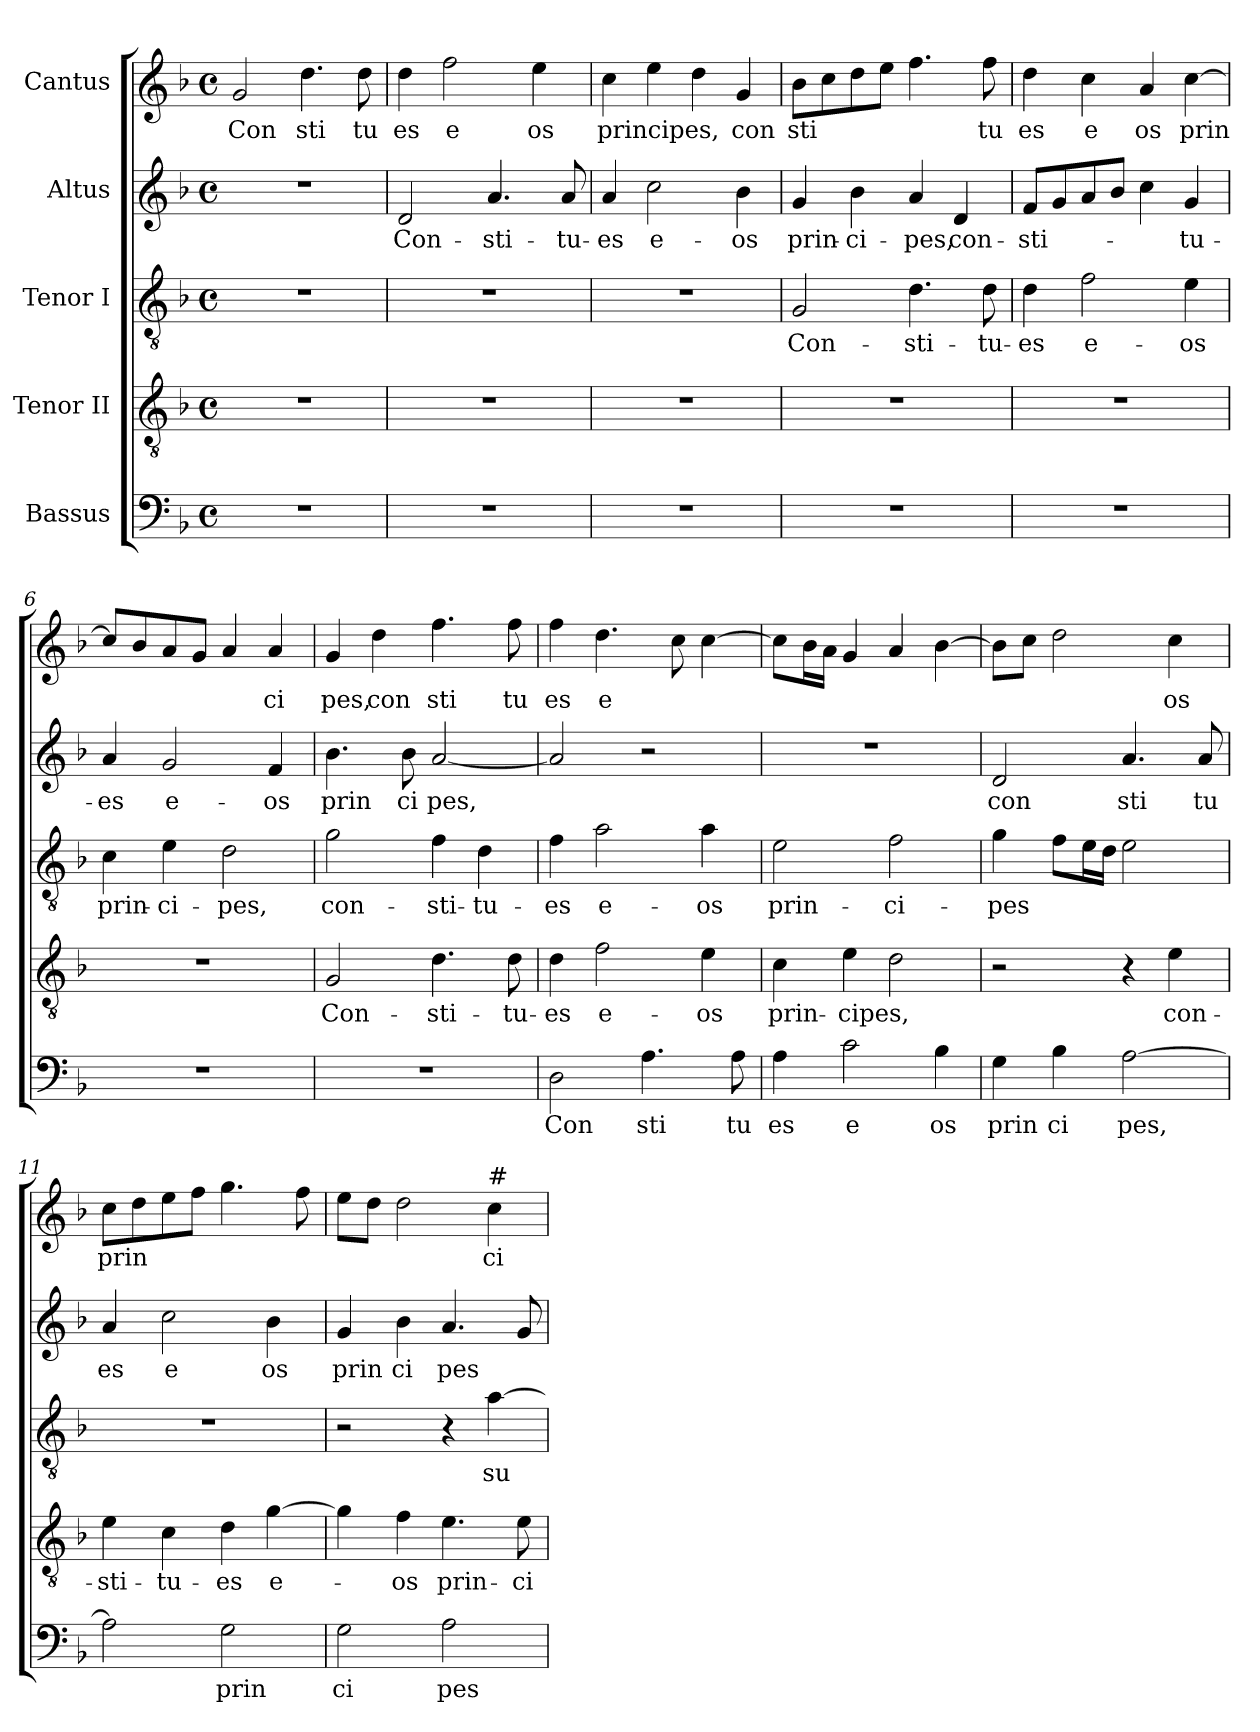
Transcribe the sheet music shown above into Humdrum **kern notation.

**kern	**text	**kern	**text	**kern	**text	**kern	**text	**kern	**text
*part5	*part5	*part4	*part4	*part3	*part3	*part2	*part2	*part1	*part1
*staff5	*staff5	*staff4	*staff4	*staff3	*staff3	*staff2	*staff2	*staff1	*staff1
*I"Bassus	*	*I"Tenor II	*	*I"Tenor I	*	*I"Altus	*	*I"Cantus	*
!!LO:PB:g=z
*stria5	*	*stria5	*	*stria5	*	*stria5	*	*stria5	*
*clefF4	*	*clefGv2	*	*clefGv2	*	*clefG2	*	*clefG2	*
*k[b-]	*	*k[b-]	*	*k[b-]	*	*k[b-]	*	*k[b-]	*
*F:	*	*F:	*	*F:	*	*F:	*	*F:	*
*M4/4	*	*M4/4	*	*M4/4	*	*M4/4	*	*M4/4	*
*met(c)	*	*met(c)	*	*met(c)	*	*met(c)	*	*met(c)	*
=1	=1	=1	=1	=1	=1	=1	=1	=1	=1
!	!	!	!	!	!	!	!	!	!LO:LY:b:cj
1r	.	1r	.	1r	.	1r	.	2g/	Con
!	!	!	!	!	!	!	!	!	!LO:LY:b:cj
.	.	.	.	.	.	.	.	4.dd\	sti
!	!	!	!	!	!	!	!	!	!LO:LY:b:cj
.	.	.	.	.	.	.	.	8dd\	tu
=2	=2	=2	=2	=2	=2	=2	=2	=2	=2
!	!	!	!	!	!	!	!LO:LY:b:cj	!	!LO:LY:b:cj
1r	.	1r	.	1r	.	2d/	Con-	4dd\	es
!	!	!	!	!	!	!	!	!	!LO:LY:b:cj
.	.	.	.	.	.	.	.	2ff\	e
!	!	!	!	!	!	!	!LO:LY:b:cj	!	!
.	.	.	.	.	.	4.a/	-sti-	.	.
!	!	!	!	!	!	!	!	!	!LO:LY:b:cj
.	.	.	.	.	.	.	.	4ee\	os
!	!	!	!	!	!	!	!LO:LY:b:cj	!	!
.	.	.	.	.	.	8a/	-tu-	.	.
=3	=3	=3	=3	=3	=3	=3	=3	=3	=3
!	!	!	!	!	!	!	!LO:LY:b:cj	!	!LO:LY:b
1r	.	1r	.	1r	.	4a/	-es	4cc\	principes,
!	!	!	!	!	!	!	!LO:LY:b:cj	!	!
.	.	.	.	.	.	2cc\	e-	4ee\	.
.	.	.	.	.	.	.	.	4dd\	.
!	!	!	!	!	!	!	!LO:LY:b:cj	!	!LO:LY:b:cj
.	.	.	.	.	.	4b-\	-os	4g/	con
=4	=4	=4	=4	=4	=4	=4	=4	=4	=4
!	!	!	!	!	!LO:LY:b:cj	!	!LO:LY:b:cj	!	!LO:LY:b
1r	.	1r	.	2G/	Con-	4g/	prin-	8b-\L	sti
.	.	.	.	.	.	.	.	8cc\	.
!	!	!	!	!	!	!	!LO:LY:b:cj	!	!
.	.	.	.	.	.	4b-\	-ci-	8dd\	.
.	.	.	.	.	.	.	.	8ee\J	.
!	!	!	!	!	!LO:LY:b:cj	!	!LO:LY:b:cj	!	!
.	.	.	.	4.d\	-sti-	4a/	-pes,	4.ff\	.
!	!	!	!	!	!	!	!LO:LY:b:cj	!	!
.	.	.	.	.	.	4d/	con-	.	.
!	!	!	!	!	!LO:LY:b:cj	!	!	!	!LO:LY:b:cj
.	.	.	.	8d\	-tu-	.	.	8ff\	tu
=5	=5	=5	=5	=5	=5	=5	=5	=5	=5
!	!	!	!	!	!LO:LY:b:cj	!	!LO:LY:b	!	!LO:LY:b:cj
1r	.	1r	.	4d\	-es	8f/L	-sti-	4dd\	es
.	.	.	.	.	.	8g/	.	.	.
!	!	!	!	!	!LO:LY:b:cj	!	!	!	!LO:LY:b:cj
.	.	.	.	2f\	e-	8a/	.	4cc\	e
.	.	.	.	.	.	8b-/J	.	.	.
!	!	!	!	!	!	!	!	!	!LO:LY:b:cj
.	.	.	.	.	.	4cc\	.	4a/	os
!	!	!	!	!	!LO:LY:b:cj	!	!LO:LY:b:cj	!	!LO:LY:b
.	.	.	.	4e\	-os	4g/	-tu-	[>4cc\	prin
=6	=6	=6	=6	=6	=6	=6	=6	=6	=6
!	!	!	!	!	!LO:LY:b:cj	!	!LO:LY:b:cj	!	!
1r	.	1r	.	4c\	prin-	4a/	-es	8cc/L]	.
.	.	.	.	.	.	.	.	8b-/	.
!	!	!	!	!	!LO:LY:b:cj	!	!LO:LY:b:cj	!	!
.	.	.	.	4e\	-ci-	2g/	e-	8a/	.
.	.	.	.	.	.	.	.	8g/J	.
!	!	!	!	!	!LO:LY:b:cj	!	!	!	!
.	.	.	.	2d\	-pes,	.	.	4a/	.
!	!	!	!	!	!	!	!LO:LY:b:cj	!	!LO:LY:b:cj
.	.	.	.	.	.	4f/	-os	4a/	ci
!!LO:LB:g=z
=7	=7	=7	=7	=7	=7	=7	=7	=7	=7
!	!	!	!LO:LY:b:cj	!	!LO:LY:b:cj	!	!LO:LY:b:cj	!	!LO:LY:b:cj
1r	.	2G/	Con-	2g\	con-	4.b-\	prin	4g/	pes,
!	!	!	!	!	!	!	!	!	!LO:LY:b:cj
.	.	.	.	.	.	.	.	4dd\	con
!	!	!	!	!	!	!	!LO:LY:b:cj	!	!
.	.	.	.	.	.	8b-\	ci	.	.
!	!	!	!LO:LY:b:cj	!	!LO:LY:b:cj	!	!LO:LY:b	!	!LO:LY:b:cj
.	.	4.d\	-sti-	4f\	-sti-	[<2a/	pes,	4.ff\	sti
!	!	!	!	!	!LO:LY:b:cj	!	!	!	!
.	.	.	.	4d\	-tu-	.	.	.	.
!	!	!	!LO:LY:b:cj	!	!	!	!	!	!LO:LY:b:cj
.	.	8d\	-tu-	.	.	.	.	8ff\	tu
=8	=8	=8	=8	=8	=8	=8	=8	=8	=8
!	!LO:LY:b:cj	!	!LO:LY:b:cj	!	!LO:LY:b:cj	!	!	!	!LO:LY:b:cj
2D\	Con	4d\	-es	4f\	-es	2a/]	.	4ff\	es
!	!	!	!LO:LY:b:cj	!	!LO:LY:b:cj	!	!	!	!LO:LY:b:cj
.	.	2f\	e-	2a\	e-	.	.	4.dd\	e
!	!LO:LY:b:cj	!	!	!	!	!	!	!	!
4.A\	sti	.	.	.	.	2r	.	.	.
.	.	.	.	.	.	.	.	8cc\	.
!	!	!	!LO:LY:b:cj	!	!LO:LY:b:cj	!	!	!	!
.	.	4e\	-os	4a\	-os	.	.	[>4cc\	.
!	!LO:LY:b:cj	!	!	!	!	!	!	!	!
8A\	tu	.	.	.	.	.	.	.	.
=9	=9	=9	=9	=9	=9	=9	=9	=9	=9
!	!LO:LY:b:cj	!	!LO:LY:b:cj	!	!LO:LY:b:cj	!	!	!	!
4A\	es	4c\	prin-	2e\	prin-	1r	.	8cc\L]	.
.	.	.	.	.	.	.	.	16b-\	.
.	.	.	.	.	.	.	.	16a\J	.
!	!LO:LY:b:cj	!	!LO:LY:b	!	!	!	!	!	!
2c\	e	4e\	-cipes,	.	.	.	.	4g/	.
!	!	!	!	!	!LO:LY:b:cj	!	!	!	!
.	.	2d\	.	2f\	-ci-	.	.	4a/	.
!	!LO:LY:b:cj	!	!	!	!	!	!	!	!
4B-\	os	.	.	.	.	.	.	[>4b-\	.
=10	=10	=10	=10	=10	=10	=10	=10	=10	=10
!	!LO:LY:b:cj	!	!	!	!LO:LY:b	!	!LO:LY:b:cj	!	!
4G\	prin	2r	.	4g\	-pes	2d/	con	8b-\L]	.
.	.	.	.	.	.	.	.	8cc\J	.
!	!LO:LY:b:cj	!	!	!	!	!	!	!	!
4B-\	ci	.	.	8f\L	.	.	.	2dd\	.
.	.	.	.	16e\	.	.	.	.	.
.	.	.	.	16d\J	.	.	.	.	.
!	!LO:LY:b	!	!	!	!	!	!LO:LY:b:cj	!	!
[>2A\	pes,	4r	.	2e\	.	4.a/	sti	.	.
!	!	!	!LO:LY:b:cj	!	!	!	!	!	!LO:LY:b:cj
.	.	4e\	con-	.	.	.	.	4cc\	os
!	!	!	!	!	!	!	!LO:LY:b:cj	!	!
.	.	.	.	.	.	8a/	tu	.	.
=11	=11	=11	=11	=11	=11	=11	=11	=11	=11
!	!	!	!LO:LY:b:cj	!	!	!	!LO:LY:b:cj	!	!LO:LY:b
2A\]	.	4e\	-sti-	1r	.	4a/	es	8cc\L	prin
.	.	.	.	.	.	.	.	8dd\	.
!	!	!	!LO:LY:b:cj	!	!	!	!LO:LY:b:cj	!	!
.	.	4c\	-tu-	.	.	2cc\	e	8ee\	.
.	.	.	.	.	.	.	.	8ff\J	.
!	!LO:LY:b:cj	!	!LO:LY:b:cj	!	!	!	!	!	!
2G\	prin	4d\	-es	.	.	.	.	4.gg\	.
!	!	!	!LO:LY:b:cj	!	!	!	!LO:LY:b:cj	!	!
.	.	[>4g\	e-	.	.	4b-\	os	.	.
.	.	.	.	.	.	.	.	8ff\	.
=12	=12	=12	=12	=12	=12	=12	=12	=12	=12
!	!LO:LY:b:cj	!	!	!	!	!	!LO:LY:b:cj	!	!
2G\	ci	4g\]	.	2r	.	4g/	prin	8ee\L	.
.	.	.	.	.	.	.	.	8dd\J	.
!	!	!	!LO:LY:b:cj	!	!	!	!LO:LY:b:cj	!	!
.	.	4f\	-os	.	.	4b-\	ci	2dd\	.
!	!LO:LY:b:cj	!	!LO:LY:b:cj	!	!	!	!LO:LY:b	!	!
2A\	pes	4.e\	prin-	4r	.	4.a/	pes	.	.
!	!	!	!	!	!	!	!	!LO:TX:a:t=#	!
!	!	!	!	!	!LO:LY:b:cj	!	!	!	!LO:LY:b:cj
.	.	.	.	[>4a\	su-	.	.	4cc\	ci
!	!	!	!LO:LY:b:cj	!	!	!	!	!	!
.	.	8e\	-ci-	.	.	8g/	.	.	.
=	=	=	=	=	=	=	=	=	=
*-	*-	*-	*-	*-	*-	*-	*-	*-	*-
